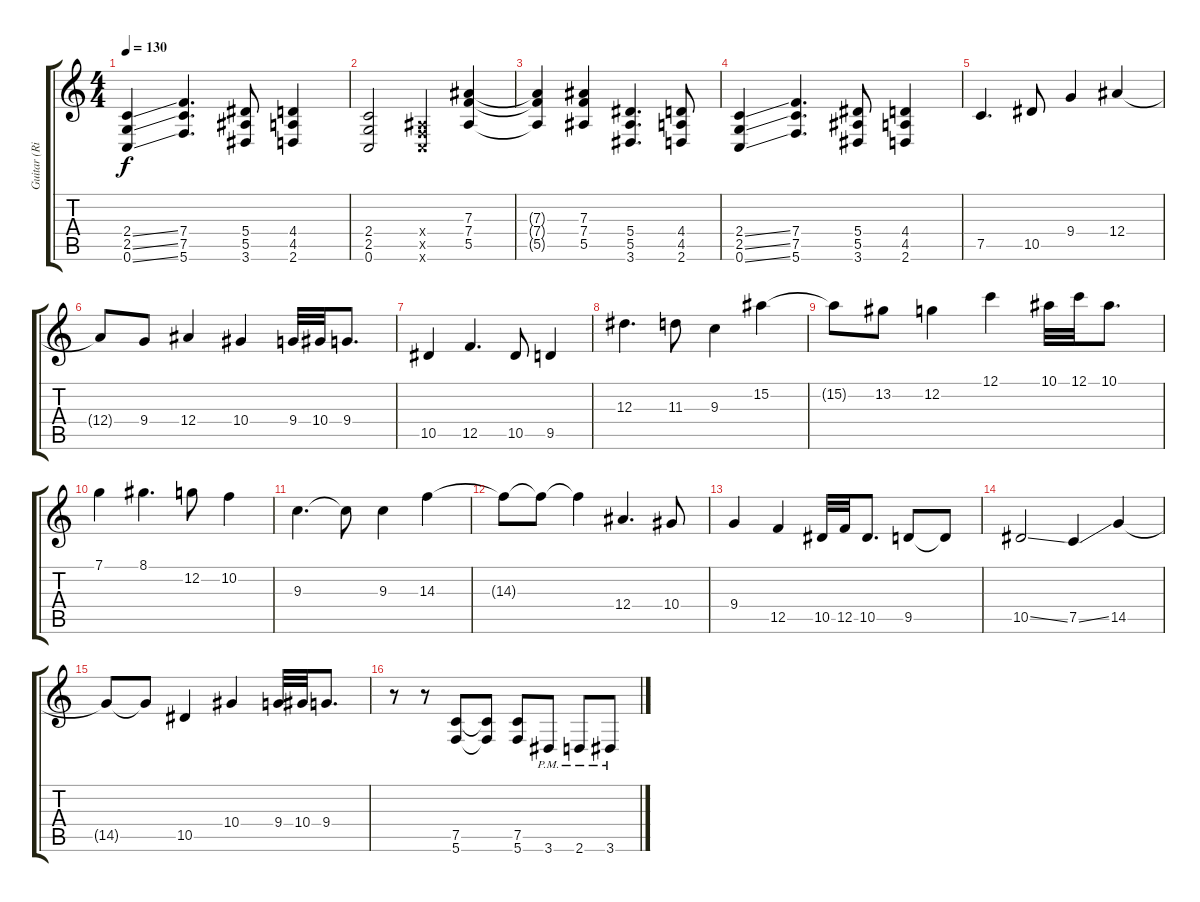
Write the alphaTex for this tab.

\track ("Guitar (Right)" "Guitar (Ri") {instrument distortionguitar}
\staff {score tabs}
\tuning (C4 G3 Eb3 Bb2 F2 C2) {hide}
\ts (4 4)
\tempo 130
\clef g2
\ks c
(2.4{ss} 2.5{ss} 0.6{ss}).4{dy f} (7.4 7.5 5.6).4{d} (5.4 5.5 3.6).8 (4.4 4.5 2.6).4 |
(2.4 2.5 0.6).2 (0.4{x} 0.5{x} 0.6{x}).4 (7.3 7.4 5.5).4 |
(7.3{t} 7.4{t} 5.5{t}).4 (7.3 7.4 5.5).4 (5.4 5.5 3.6).4{d} (4.4 4.5 2.6).8 |
(2.4{ss} 2.5{ss} 0.6{ss}).4 (7.4 7.5 5.6).4{d} (5.4 5.5 3.6).8 (4.4 4.5 2.6).4 |
7.5.4{d} 10.5.8 9.4.4 12.4.4 |
12.4{t}.8 9.4.8 12.4.4 10.4.4 9.4.32 10.4.32 9.4.8{d} |
10.5.4 12.5.4{d} 10.5.8 9.5.4 |
12.3.4{d} 11.3.8 9.3.4 15.2.4 |
15.2{t}.8 13.2.8 12.2.4 12.1.4 10.1.32 12.1.32 10.1.8{d} |
7.1.4 8.1.4{d} 12.2.8 10.2.4 |
9.3.4{d} 9.3{t}.8 9.3.4 14.3.4 |
14.3{t}.8 14.3{t}.8 14.3{t}.4 12.4.4{d} 10.4.8 |
9.4.4 12.5.4 10.5.32 12.5.32 10.5.8{d} 9.5.8 9.5{t}.8 |
10.5{ss}.2 7.5{ss}.4 14.5.4 |
14.5{t}.8 14.5{t}.8 10.5.4 10.4.4 9.4.32 10.4.32 9.4.8{d} |
r.8 r.8 (7.5 5.6).8 (7.5{t} 5.6{t}).8 (7.5 5.6).8 3.6{pm}.8 2.6{pm}.8 3.6{pm}.8
